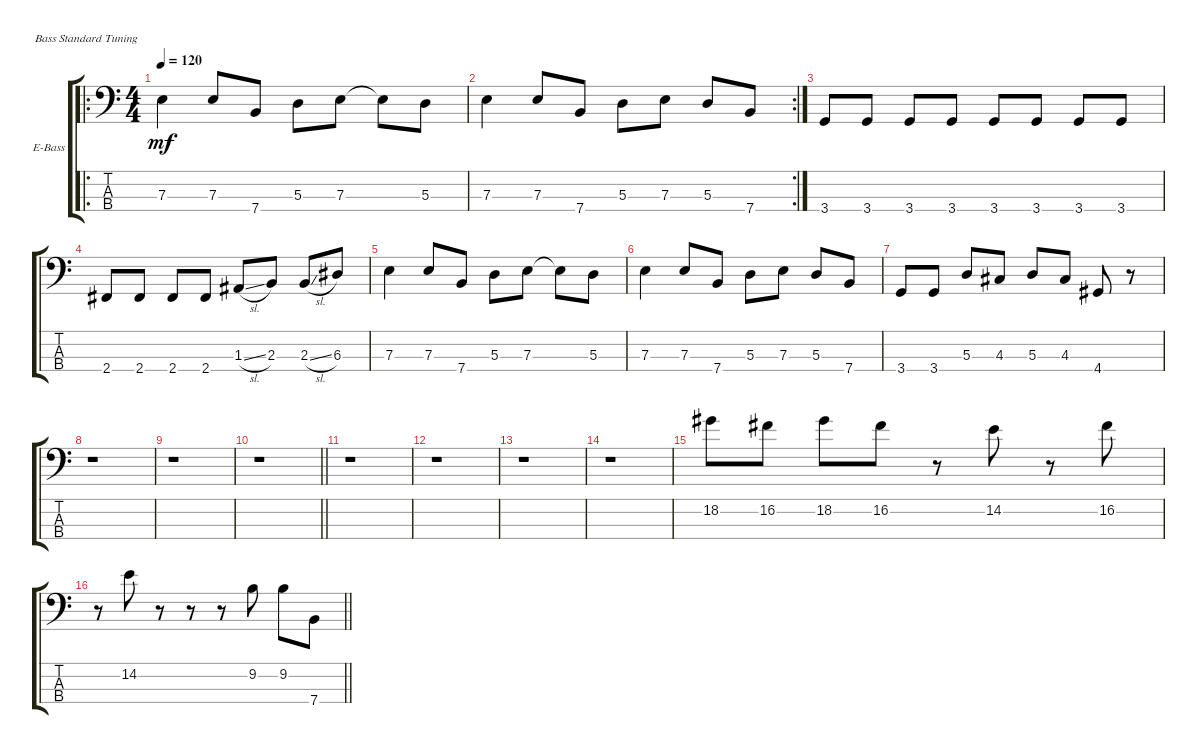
\defaultSystemsLayout 4
\bracketExtendMode groupsimilarinstruments
\firstSystemTrackNameOrientation horizontal
\otherSystemsTrackNameOrientation horizontal
\track ("Electric Bass" "E-Bass") {instrument electricbassfinger}
\staff {score tabs}
\tuning (G2 D2 A1 E1)
\ro
\ts (4 4)
\tempo 120
\clef f4
\ks c
7.3.4{dy mf} 7.3.8 7.4.8 5.3.8 7.3.8 7.3{t}.8 5.3.8 |
\rc 2
7.3.4 7.3.8 7.4.8 5.3.8 7.3.8 5.3.8 7.4.8 |
3.4.8 3.4.8 3.4.8 3.4.8 3.4.8 3.4.8 3.4.8 3.4.8 |
2.4.8 2.4.8 2.4.8 2.4.8 1.3{sl}.8 2.3.8 2.3{sl}.8 6.3.8 |
7.3.4 7.3.8 7.4.8 5.3.8 7.3.8 7.3{t}.8 5.3.8 |
7.3.4 7.3.8 7.4.8 5.3.8 7.3.8 5.3.8 7.4.8 |
3.4.8 3.4.8 5.3.8 4.3.8 5.3.8 4.3.8 4.4.8 r.8 |
r.1 |
r.1 |
\barLineRight lightlight
r.1 |
r.1 |
r.1 |
r.1 |
r.1 |
18.2.8 16.2.8 18.2.8 16.2.8 r.8 14.2.8 r.8 16.2.8 |
\barLineRight lightlight
r.8 14.2.8 r.8 r.8 r.8 9.2.8 9.2.8 7.4.8
